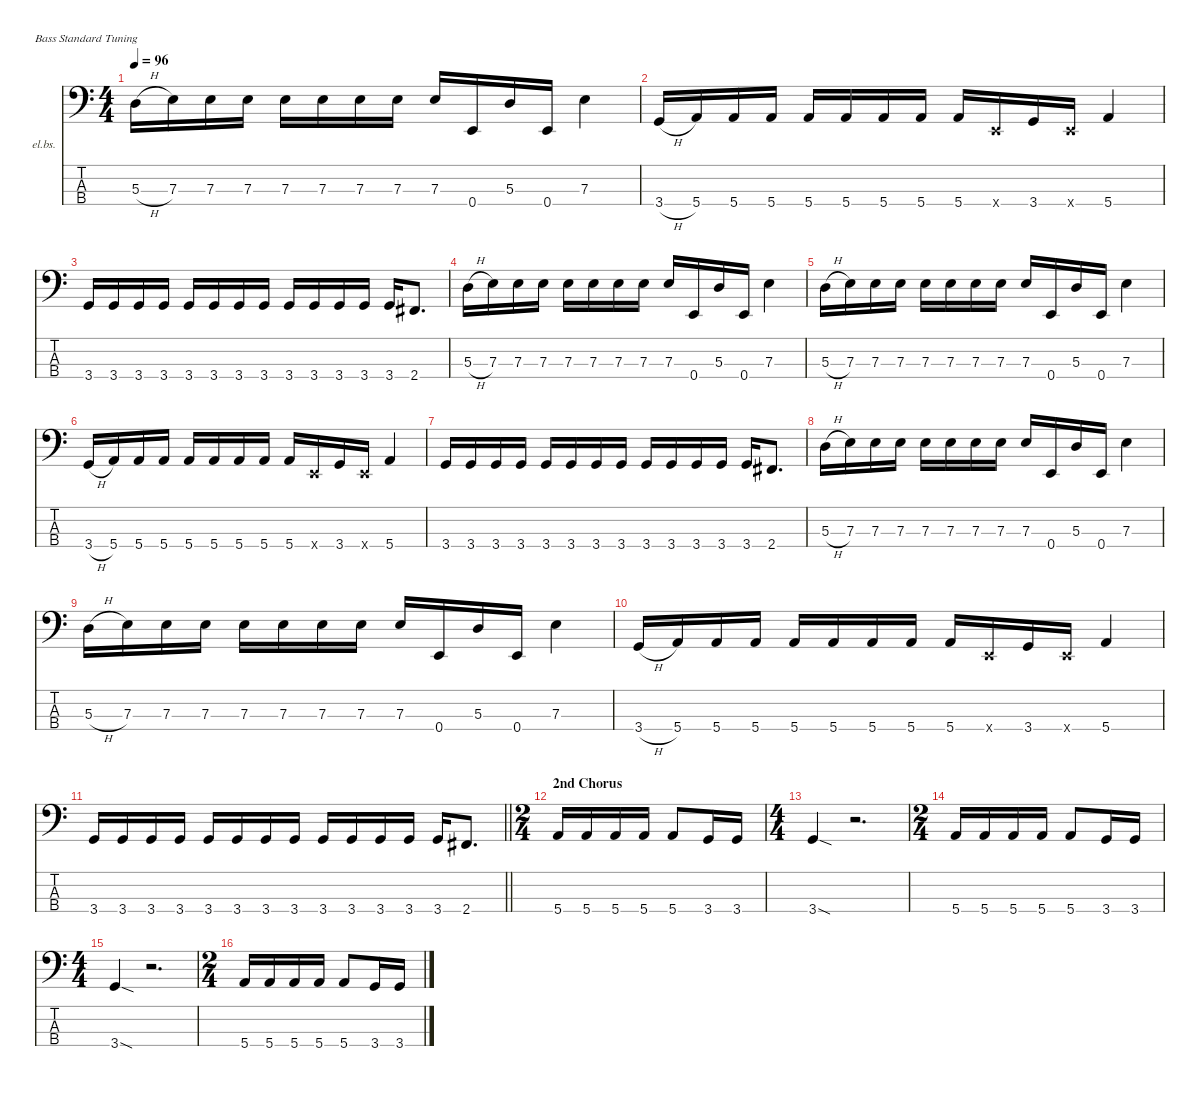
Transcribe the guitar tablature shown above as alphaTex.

\defaultSystemsLayout 4
\hideDynamics
\bracketExtendMode nobrackets
\firstSystemTrackNameOrientation horizontal
\otherSystemsTrackNameOrientation horizontal
\track ("Bass Guitar" "el.bs.") {instrument electricbasspick}
\staff {score tabs}
\tuning (G2 D2 A1 E1)
\ts (4 4)
\tempo 96
\clef f4
\ks c
5.3{h}.16{dy f} 7.3.16 7.3.16 7.3.16 7.3.16 7.3.16 7.3.16 7.3.16 7.3.16 0.4.16 5.3.16 0.4.16 7.3.4 |
3.4{h}.16 5.4.16 5.4.16 5.4.16 5.4.16 5.4.16 5.4.16 5.4.16 5.4.16 0.4{x}.16 3.4.16 0.4{x}.16 5.4.4 |
3.4.16 3.4.16 3.4.16 3.4.16 3.4.16 3.4.16 3.4.16 3.4.16 3.4.16 3.4.16 3.4.16 3.4.16 3.4.16 2.4{acc #}.8{d} |
5.3{h}.16 7.3.16 7.3.16 7.3.16 7.3.16 7.3.16 7.3.16 7.3.16 7.3.16 0.4.16 5.3.16 0.4.16 7.3.4 |
5.3{h}.16 7.3.16 7.3.16 7.3.16 7.3.16 7.3.16 7.3.16 7.3.16 7.3.16 0.4.16 5.3.16 0.4.16 7.3.4 |
3.4{h}.16 5.4.16 5.4.16 5.4.16 5.4.16 5.4.16 5.4.16 5.4.16 5.4.16 0.4{x}.16 3.4.16 0.4{x}.16 5.4.4 |
3.4.16 3.4.16 3.4.16 3.4.16 3.4.16 3.4.16 3.4.16 3.4.16 3.4.16 3.4.16 3.4.16 3.4.16 3.4.16 2.4{acc #}.8{d} |
5.3{h}.16 7.3.16 7.3.16 7.3.16 7.3.16 7.3.16 7.3.16 7.3.16 7.3.16 0.4.16 5.3.16 0.4.16 7.3.4 |
5.3{h}.16 7.3.16 7.3.16 7.3.16 7.3.16 7.3.16 7.3.16 7.3.16 7.3.16 0.4.16 5.3.16 0.4.16 7.3.4 |
3.4{h}.16 5.4.16 5.4.16 5.4.16 5.4.16 5.4.16 5.4.16 5.4.16 5.4.16 0.4{x}.16 3.4.16 0.4{x}.16 5.4.4 |
\barLineRight lightlight
3.4.16 3.4.16 3.4.16 3.4.16 3.4.16 3.4.16 3.4.16 3.4.16 3.4.16 3.4.16 3.4.16 3.4.16 3.4.16 2.4{acc #}.8{d} |
\ts (2 4)
\beaming (8 2 2)
\section ("" "2nd Chorus")
5.4.16 5.4.16 5.4.16 5.4.16 5.4.8 3.4.16 3.4.16 |
\ts (4 4)
\beaming (8 2 2 2 2)
3.4{sod}.4 r.2{d} |
\ts (2 4)
\beaming (8 2 2)
5.4.16 5.4.16 5.4.16 5.4.16 5.4.8 3.4.16 3.4.16 |
\ts (4 4)
\beaming (8 2 2 2 2)
3.4{sod}.4 r.2{d} |
\ts (2 4)
\beaming (8 2 2)
5.4.16 5.4.16 5.4.16 5.4.16 5.4.8 3.4.16 3.4.16
